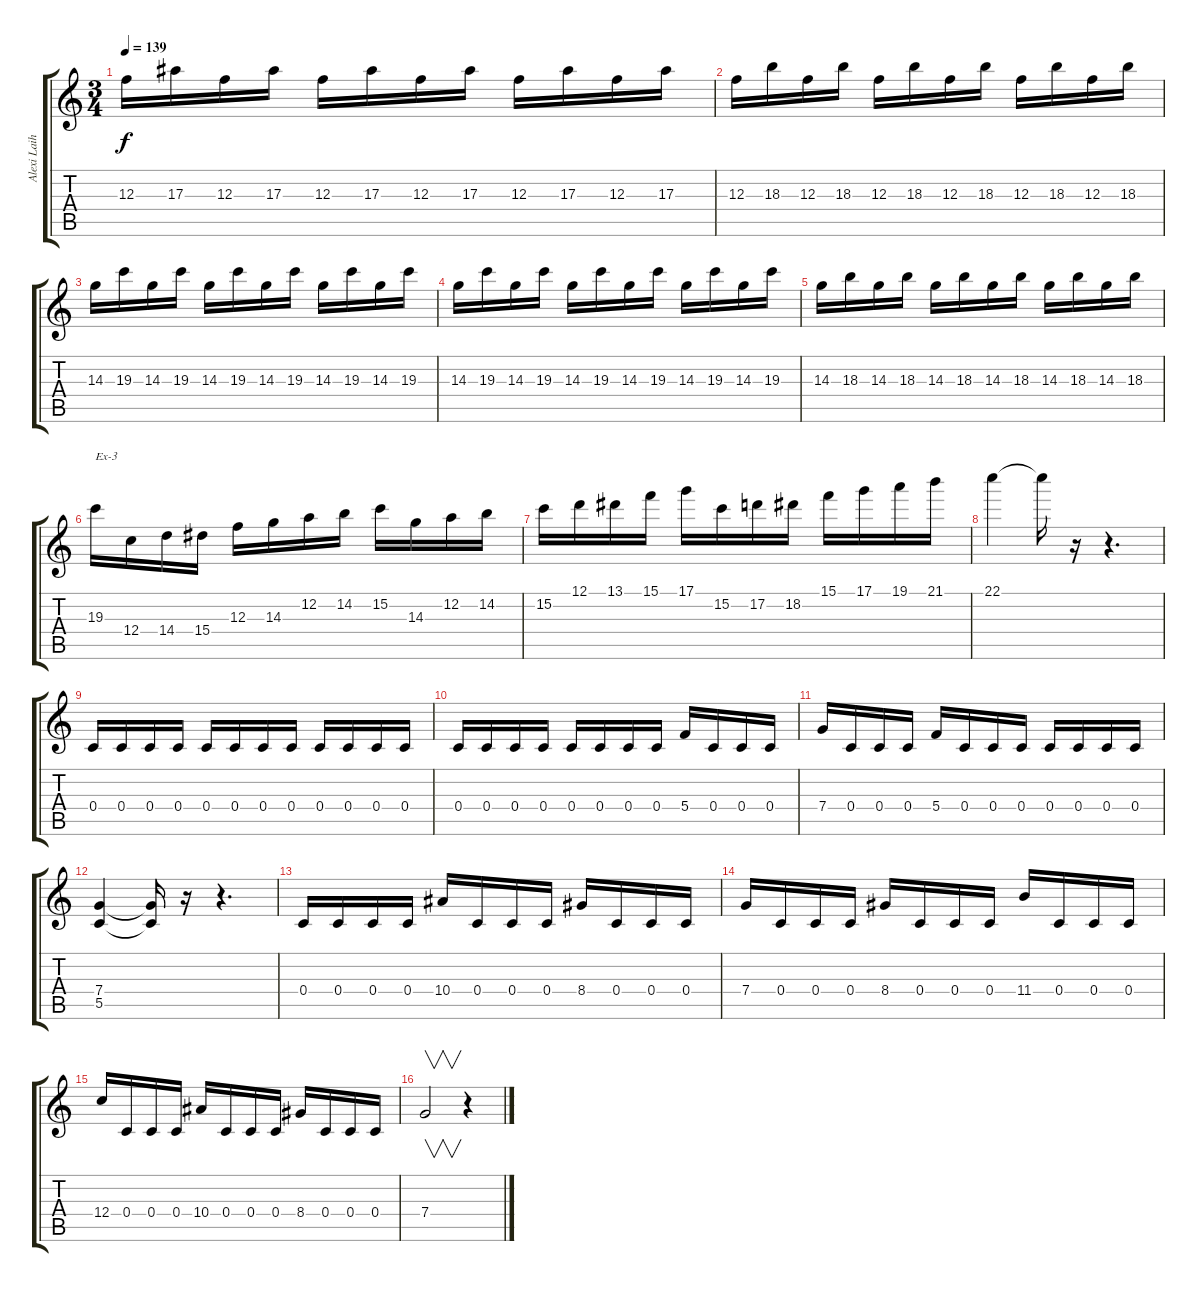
\track ("Alexi Laiho" "Alexi Laih") {instrument distortionguitar}
\staff {score tabs}
\tuning (D4 A3 F3 C3 G2 D2) {hide}
\ts (3 4)
\tempo 139
\clef g2
\ks c
12.3.16{dy f} 17.3.16 12.3.16 17.3.16 12.3.16 17.3.16 12.3.16 17.3.16 12.3.16 17.3.16 12.3.16 17.3.16 |
12.3.16 18.3.16 12.3.16 18.3.16 12.3.16 18.3.16 12.3.16 18.3.16 12.3.16 18.3.16 12.3.16 18.3.16 |
14.3.16 19.3.16 14.3.16 19.3.16 14.3.16 19.3.16 14.3.16 19.3.16 14.3.16 19.3.16 14.3.16 19.3.16 |
14.3.16 19.3.16 14.3.16 19.3.16 14.3.16 19.3.16 14.3.16 19.3.16 14.3.16 19.3.16 14.3.16 19.3.16 |
14.3.16 18.3.16 14.3.16 18.3.16 14.3.16 18.3.16 14.3.16 18.3.16 14.3.16 18.3.16 14.3.16 18.3.16 |
19.3.16{txt "Ex-3"} 12.4.16 14.4.16 15.4.16 12.3.16 14.3.16 12.2.16 14.2.16 15.2.16 14.3.16 12.2.16 14.2.16 |
15.2.16 12.1.16 13.1.16 15.1.16 17.1.16 15.2.16 17.2.16 18.2.16 15.1.16 17.1.16 19.1.16 21.1.16 |
22.1.4 22.1{t}.16 r.16 r.4{d} |
0.4.16 0.4.16 0.4.16 0.4.16 0.4.16 0.4.16 0.4.16 0.4.16 0.4.16 0.4.16 0.4.16 0.4.16 |
0.4.16 0.4.16 0.4.16 0.4.16 0.4.16 0.4.16 0.4.16 0.4.16 5.4.16 0.4.16 0.4.16 0.4.16 |
7.4.16 0.4.16 0.4.16 0.4.16 5.4.16 0.4.16 0.4.16 0.4.16 0.4.16 0.4.16 0.4.16 0.4.16 |
(7.4 5.5).4 (7.4{t} 5.5{t}).16 r.16 r.4{d} |
0.4.16 0.4.16 0.4.16 0.4.16 10.4.16 0.4.16 0.4.16 0.4.16 8.4.16 0.4.16 0.4.16 0.4.16 |
7.4.16 0.4.16 0.4.16 0.4.16 8.4.16 0.4.16 0.4.16 0.4.16 11.4.16 0.4.16 0.4.16 0.4.16 |
12.4.16 0.4.16 0.4.16 0.4.16 10.4.16 0.4.16 0.4.16 0.4.16 8.4.16 0.4.16 0.4.16 0.4.16 |
7.4.2{v} r.4
